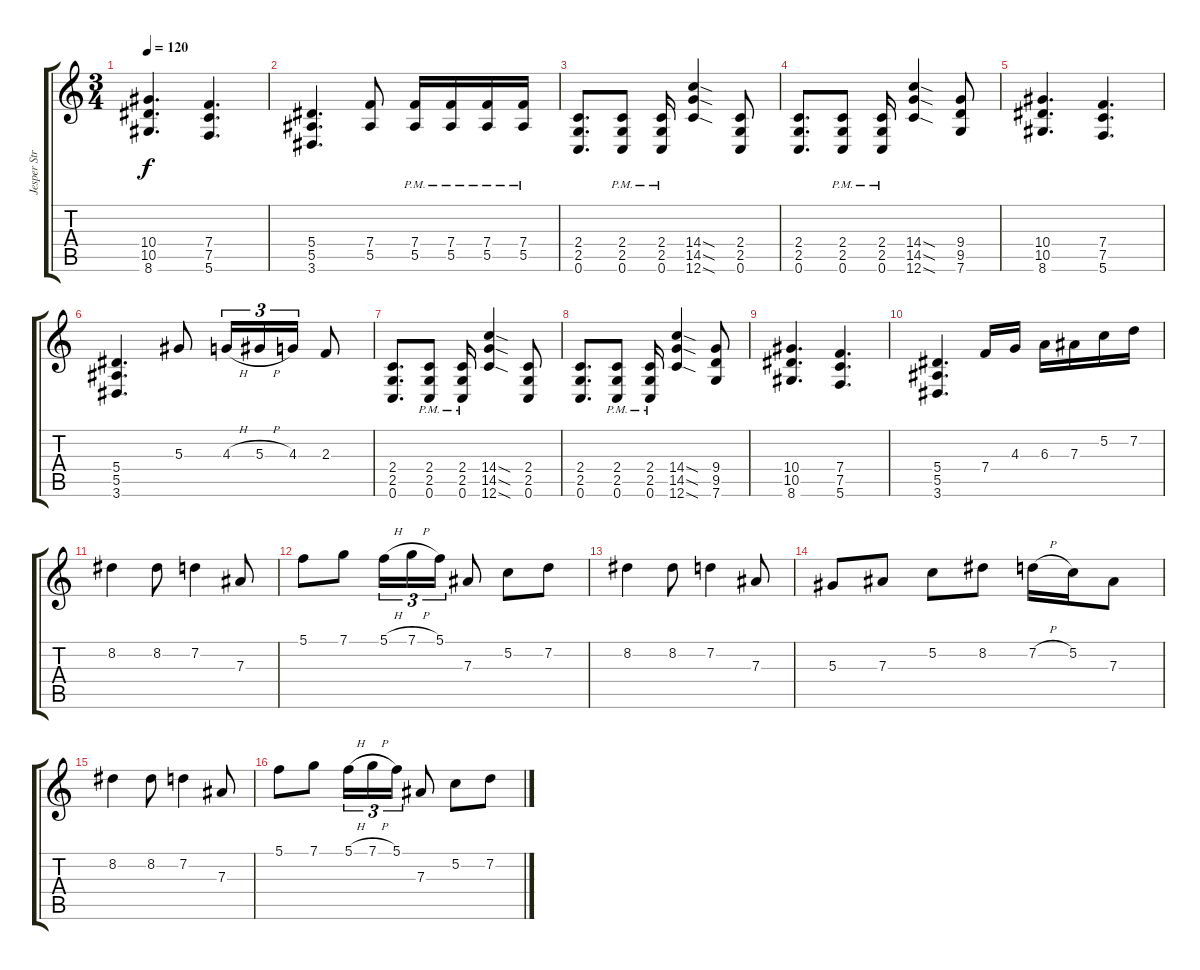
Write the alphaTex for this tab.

\track ("Jesper Strömblad" "Jesper Str") {instrument distortionguitar}
\staff {score tabs}
\tuning (C4 G3 Eb3 Bb2 F2 C2) {hide}
\ts (3 4)
\tempo 120
\clef g2
\ks c
(10.4 10.5 8.6).4{d dy f} (7.4 7.5 5.6).4{d} |
(5.4 5.5 3.6).4{d} (7.4 5.5).8 (7.4{pm} 5.5{pm}).16 (7.4{pm} 5.5{pm}).16 (7.4{pm} 5.5{pm}).16 (7.4{pm} 5.5{pm}).16 |
(2.4 2.5 0.6).8{d} (2.4{pm} 2.5{pm} 0.6{pm}).8 (2.4{pm} 2.5{pm} 0.6{pm}).16 (14.4{sod} 14.5{sod} 12.6{sod}).4 (2.4 2.5 0.6).8 |
(2.4 2.5 0.6).8{d} (2.4{pm} 2.5{pm} 0.6{pm}).8 (2.4{pm} 2.5{pm} 0.6{pm}).16 (14.4{sod} 14.5{sod} 12.6{sod}).4 (9.4 9.5 7.6).8 |
(10.4 10.5 8.6).4{d} (7.4 7.5 5.6).4{d} |
(5.4 5.5 3.6).4{d} 5.3.8 4.3{h}.16{tu (3 2)} 5.3{h}.16{tu (3 2)} 4.3.16{tu (3 2)} 2.3.8 |
(2.4 2.5 0.6).8{d} (2.4{pm} 2.5{pm} 0.6{pm}).8 (2.4{pm} 2.5{pm} 0.6{pm}).16 (14.4{sod} 14.5{sod} 12.6{sod}).4 (2.4 2.5 0.6).8 |
(2.4 2.5 0.6).8{d} (2.4{pm} 2.5{pm} 0.6{pm}).8 (2.4{pm} 2.5{pm} 0.6{pm}).16 (14.4{sod} 14.5{sod} 12.6{sod}).4 (9.4 9.5 7.6).8 |
(10.4 10.5 8.6).4{d} (7.4 7.5 5.6).4{d} |
(5.4 5.5 3.6).4{d} 7.4.16 4.3.16 6.3.16 7.3.16 5.2.16 7.2.16 |
8.2.4{balance 8} 8.2.8 7.2.4 7.3.8 |
5.1.8 7.1.8 5.1{h}.16{tu (3 2)} 7.1{h}.16{tu (3 2)} 5.1.16{tu (3 2)} 7.3.8 5.2.8 7.2.8 |
8.2.4 8.2.8 7.2.4 7.3.8 |
5.3.8 7.3.8 5.2.8 8.2.8 7.2{h}.16 5.2.16 7.3.8 |
8.2.4 8.2.8 7.2.4 7.3.8 |
5.1.8 7.1.8 5.1{h}.16{tu (3 2)} 7.1{h}.16{tu (3 2)} 5.1.16{tu (3 2)} 7.3.8 5.2.8 7.2.8
